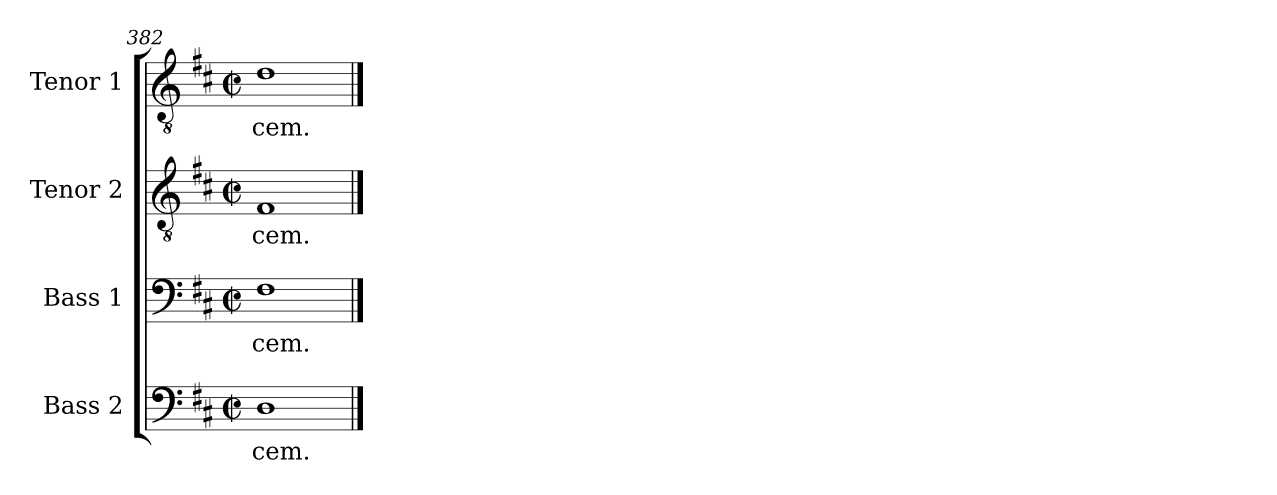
**kern	**text	**kern	**text	**kern	**text	**kern	**text
*part4	*part4	*part3	*part3	*part2	*part2	*part1	*part1
*staff4	*staff4	*staff3	*staff3	*staff2	*staff2	*staff1	*staff1
*I"Bass 2	*	*I"Bass 1	*	*I"Tenor 2	*	*I"Tenor 1	*
*I'B. 2	*	*I'B. 1	*	*I'T. 2	*	*I'T. 1	*
*clefF4	*	*clefF4	*	*clefGv2	*	*clefGv2	*
*k[f#c#]	*	*k[f#c#]	*	*k[f#c#]	*	*k[f#c#]	*
*D:	*	*D:	*	*D:	*	*D:	*
*M2/2	*	*M2/2	*	*M2/2	*	*M2/2	*
*met(c|)	*	*met(c|)	*	*met(c|)	*	*met(c|)	*
=382	=382	=382	=382	=382	=382	=382	=382
!	!LO:LY:b	!	!LO:LY:b	!	!LO:LY:b	!	!LO:LY:b
1D	-cem.	1F#	-cem.	1F#	-cem.	1d	-cem.
==	==	==	==	==	==	==	==
*-	*-	*-	*-	*-	*-	*-	*-
